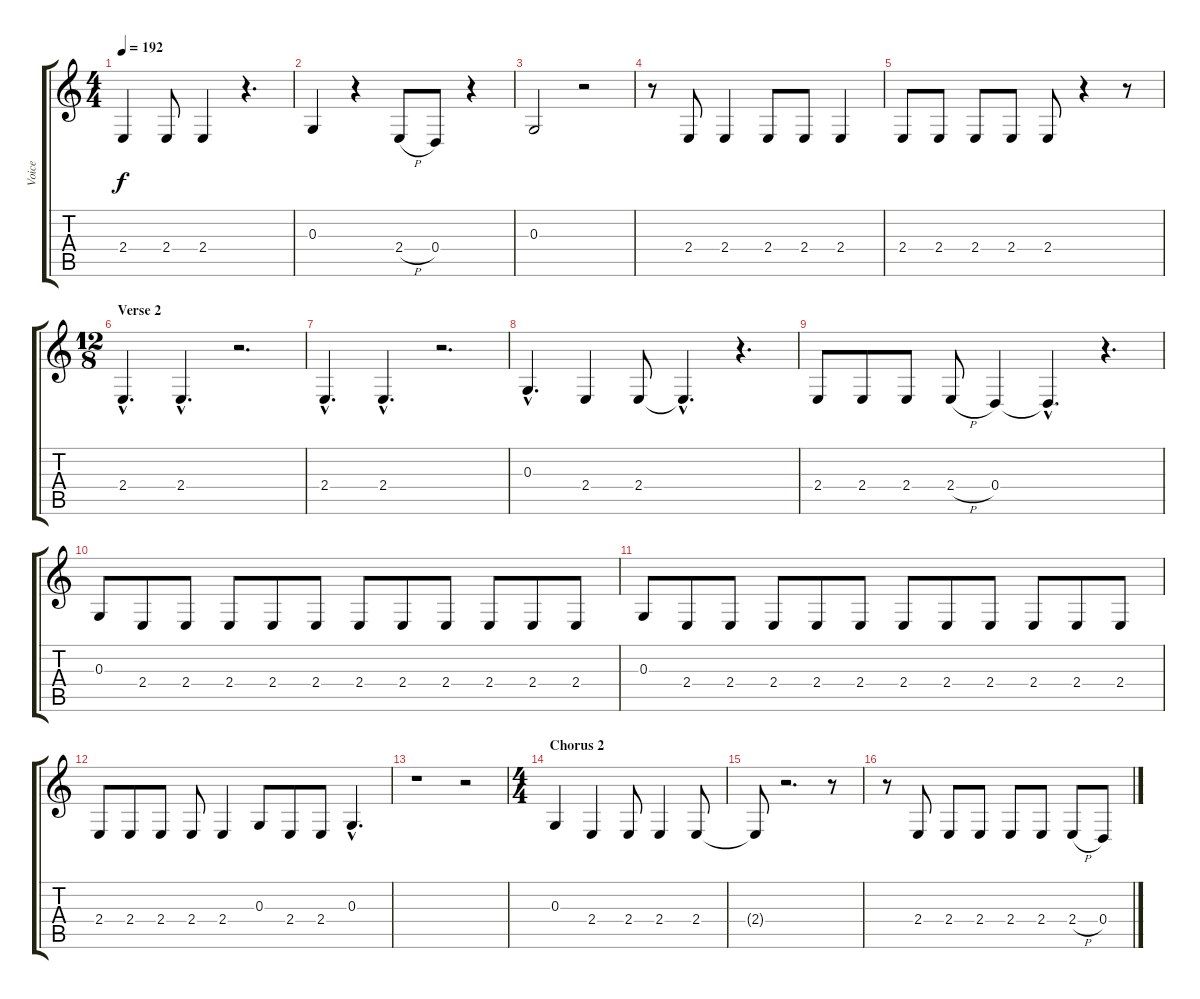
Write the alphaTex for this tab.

\track ("Voice" "Voice") {instrument lead2sawtooth}
\staff {score tabs}
\tuning (E4 B3 G3 D3 A2 E2) {hide}
\ts (4 4)
\tempo 192
\clef g2
\ks c
2.4.4{dy f} 2.4.8 2.4.4 r.4{d} |
0.3.4 r.4 2.4{h}.8 0.4.8 r.4 |
0.3.2 r.2 |
r.8 2.4.8 2.4.4 2.4.8 2.4.8 2.4.4 |
2.4.8 2.4.8 2.4.8 2.4.8 2.4.8 r.4 r.8 |
\ts (12 8)
\section ("" "Verse 2")
2.4{hac}.4{d} 2.4{hac}.4{d} r.2{d} |
2.4{hac}.4{d} 2.4{hac}.4{d} r.2{d} |
0.3{hac}.4{d} 2.4.4 2.4.8 2.4{hac t}.4{d} r.4{d} |
2.4.8 2.4.8 2.4.8 2.4{h}.8 0.4.4 0.4{hac t}.4{d} r.4{d} |
0.3.8 2.4.8 2.4.8 2.4.8 2.4.8 2.4.8 2.4.8 2.4.8 2.4.8 2.4.8 2.4.8 2.4.8 |
0.3.8 2.4.8 2.4.8 2.4.8 2.4.8 2.4.8 2.4.8 2.4.8 2.4.8 2.4.8 2.4.8 2.4.8 |
2.4.8 2.4.8 2.4.8 2.4.8 2.4.4 0.3.8 2.4.8 2.4.8 0.3{hac}.4{d} |
r.1 r.2 |
\ts (4 4)
\section ("" "Chorus 2")
0.3.4 2.4.4 2.4.8 2.4.4 2.4.8 |
2.4{t}.8 r.2{d} r.8 |
r.8 2.4.8 2.4.8 2.4.8 2.4.8 2.4.8 2.4{h}.8 0.4.8
